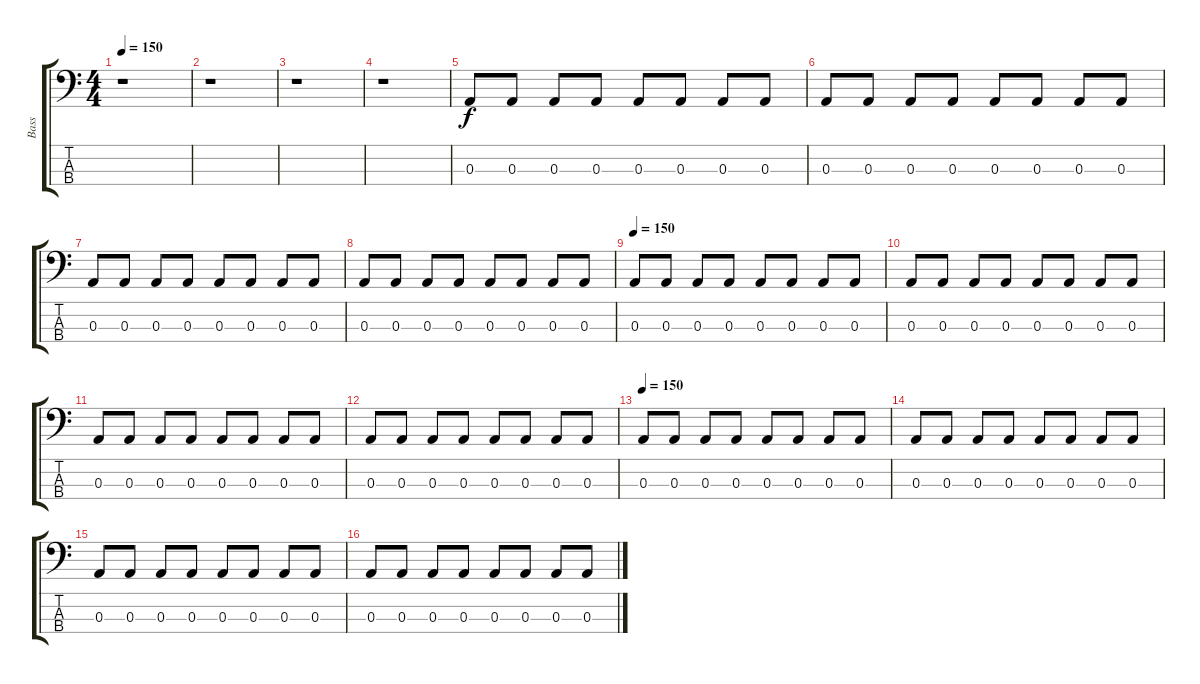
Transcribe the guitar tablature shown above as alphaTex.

\track ("Bass" "Bass") {instrument electricbassfinger}
\staff {score tabs}
\tuning (G2 D2 A1 E1) {hide}
\ts (4 4)
\tempo 150
\clef f4
\ks c
r.1{dy f instrument electricbassfinger} |
r.1 |
r.1 |
r.1 |
0.3.8 0.3.8 0.3.8 0.3.8 0.3.8 0.3.8 0.3.8 0.3.8 |
0.3.8 0.3.8 0.3.8 0.3.8 0.3.8 0.3.8 0.3.8 0.3.8 |
0.3.8 0.3.8 0.3.8 0.3.8 0.3.8 0.3.8 0.3.8 0.3.8 |
0.3.8 0.3.8 0.3.8 0.3.8 0.3.8 0.3.8 0.3.8 0.3.8 |
\tempo 150
0.3.8 0.3.8 0.3.8 0.3.8 0.3.8 0.3.8 0.3.8 0.3.8 |
0.3.8 0.3.8 0.3.8 0.3.8 0.3.8 0.3.8 0.3.8 0.3.8 |
0.3.8 0.3.8 0.3.8 0.3.8 0.3.8 0.3.8 0.3.8 0.3.8 |
0.3.8 0.3.8 0.3.8 0.3.8 0.3.8 0.3.8 0.3.8 0.3.8 |
\tempo 150
0.3.8 0.3.8 0.3.8 0.3.8 0.3.8 0.3.8 0.3.8 0.3.8 |
0.3.8 0.3.8 0.3.8 0.3.8 0.3.8 0.3.8 0.3.8 0.3.8 |
0.3.8 0.3.8 0.3.8 0.3.8 0.3.8 0.3.8 0.3.8 0.3.8 |
0.3.8 0.3.8 0.3.8 0.3.8 0.3.8 0.3.8 0.3.8 0.3.8
